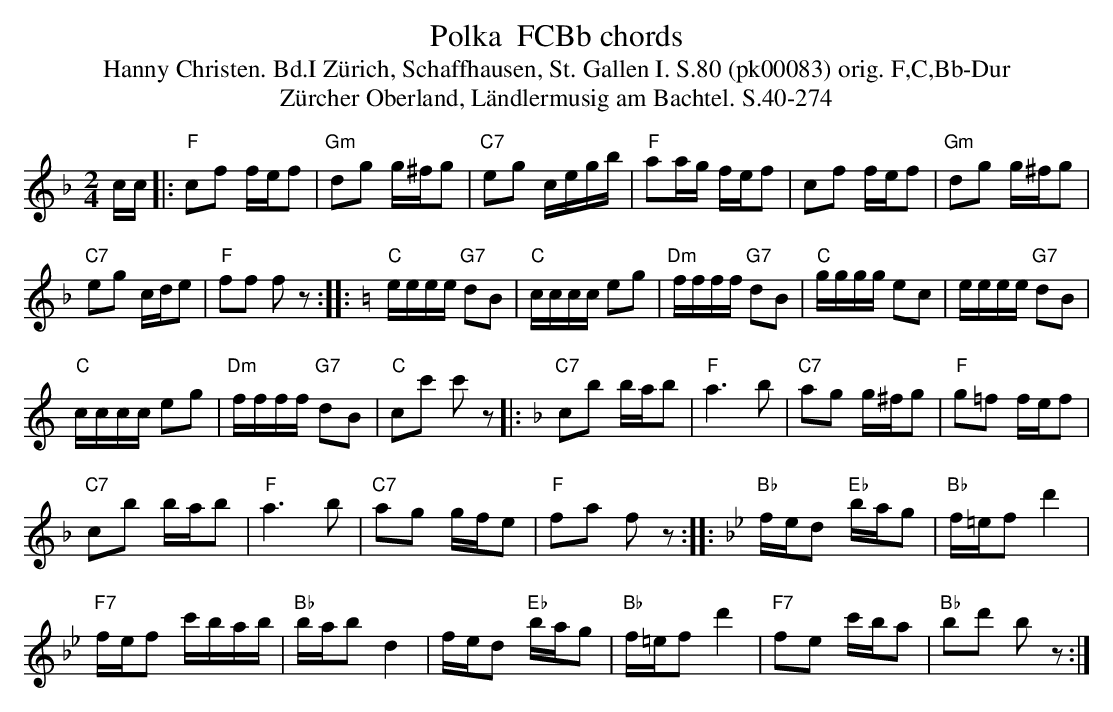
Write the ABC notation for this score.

X:1
T: Polka  FCBb chords
T:Hanny Christen. Bd.I Zürich, Schaffhausen, St. Gallen I. S.80 (pk00083) orig. F,C,Bb-Dur
T: Z\"urcher Oberland, L\"andlermusig am Bachtel. S.40-274
M:2/4
L:1/16
K:F %%MIDI gchordon
cc |: "F"c2f2 fef2 | "Gm"d2g2 g^fg2 | "C7"e2g2 cegb | "F"a2ag fef2 | c2f2 fef2 | "Gm"d2g2 g^fg2 |
"C7"e2g2 cde2 | "F"f2f2 f2z2 :: [K:C] "C"eeee "G7"d2B2 | "C"cccc e2g2 | "Dm"ffff "G7"d2B2 | "C"gggg e2c2 | eeee "G7"d2B2 |
"C"cccc e2g2 | "Dm"ffff "G7"d2B2 | "C"c2c'2 c'2z2 |: [K:F] "C7"c2b2 bab2 | "F"a6b2 |   "C7"a2g2 g^fg2 | "F"g2=f2 fef2 |
"C7"c2b2 bab2 | "F"a6b2 |   "C7"a2g2 gfe2 | "F"f2a2 f2z2 :: [K:Bb] "Bb"fed2 "Eb"bag2 | "Bb"f=ef2 d'4 |
"F7"fef2 c'bab | "Bb"bab2d4 | fed2 "Eb"bag2 | "Bb"f=ef2 d'4 | "F7"f2e2 c'ba2 | "Bb"b2d'2 b2z2 :|
